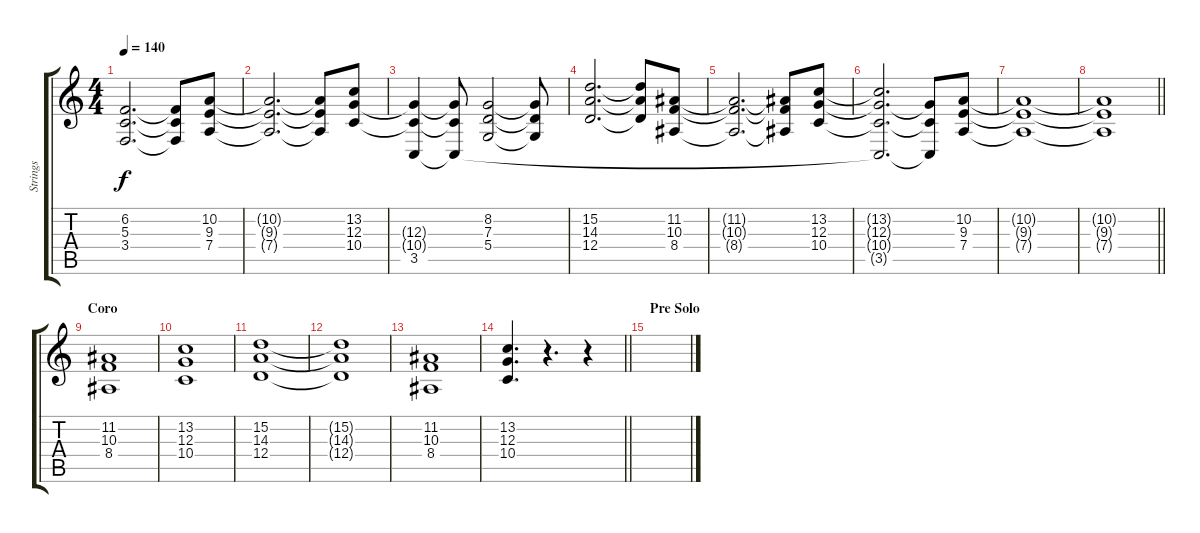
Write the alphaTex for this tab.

\track ("Strings" "Strings") {instrument stringensemble1}
\staff {score tabs}
\tuning (E4 B3 G3 D3 A2 E2) {hide}
\ts (4 4)
\tempo 140
\clef g2
\ks c
(6.2{t} 5.3{t} 3.4{t}).2{d dy f} (6.2{t} 5.3{t} 3.4{t}).8 (10.2 9.3 7.4).8 |
(10.2{t} 9.3{t} 7.4{t}).2{d} (10.2{t} 9.3{t} 7.4{t}).8 (13.2 12.3 10.4).8 |
(12.3{t} 10.4{t} 3.5).4 (12.3{t} 10.4{t} 3.5{t}).8 (8.2 7.3 5.4).2 (8.2{t} 7.3{t} 5.4{t}).8 |
(15.2 14.3 12.4).2{d} (15.2{t} 14.3{t} 12.4{t}).8 (11.2 10.3 8.4).8 |
(11.2{t} 10.3{t} 8.4{t}).2{d} (11.2{t} 10.3{t} 8.4{t}).8 (13.2 12.3 10.4).8 |
(13.2{t} 12.3{t} 10.4{t} 3.5{t}).2{d} (12.3{t} 10.4{t} 3.5{t}).8 (10.2 9.3 7.4).8 |
(10.2{t} 9.3{t} 7.4{t}).1 |
\barLineRight lightlight
(10.2{t} 9.3{t} 7.4{t}).1 |
\section ("" "Coro")
(11.2 10.3 8.4).1 |
(13.2 12.3 10.4).1 |
(15.2 14.3 12.4).1 |
(15.2{t} 14.3{t} 12.4{t}).1 |
(11.2 10.3 8.4).1 |
\barLineRight lightlight
(13.2 12.3 10.4).4{d} r.4{d} r.4 |
\section ("" "Pre Solo")
